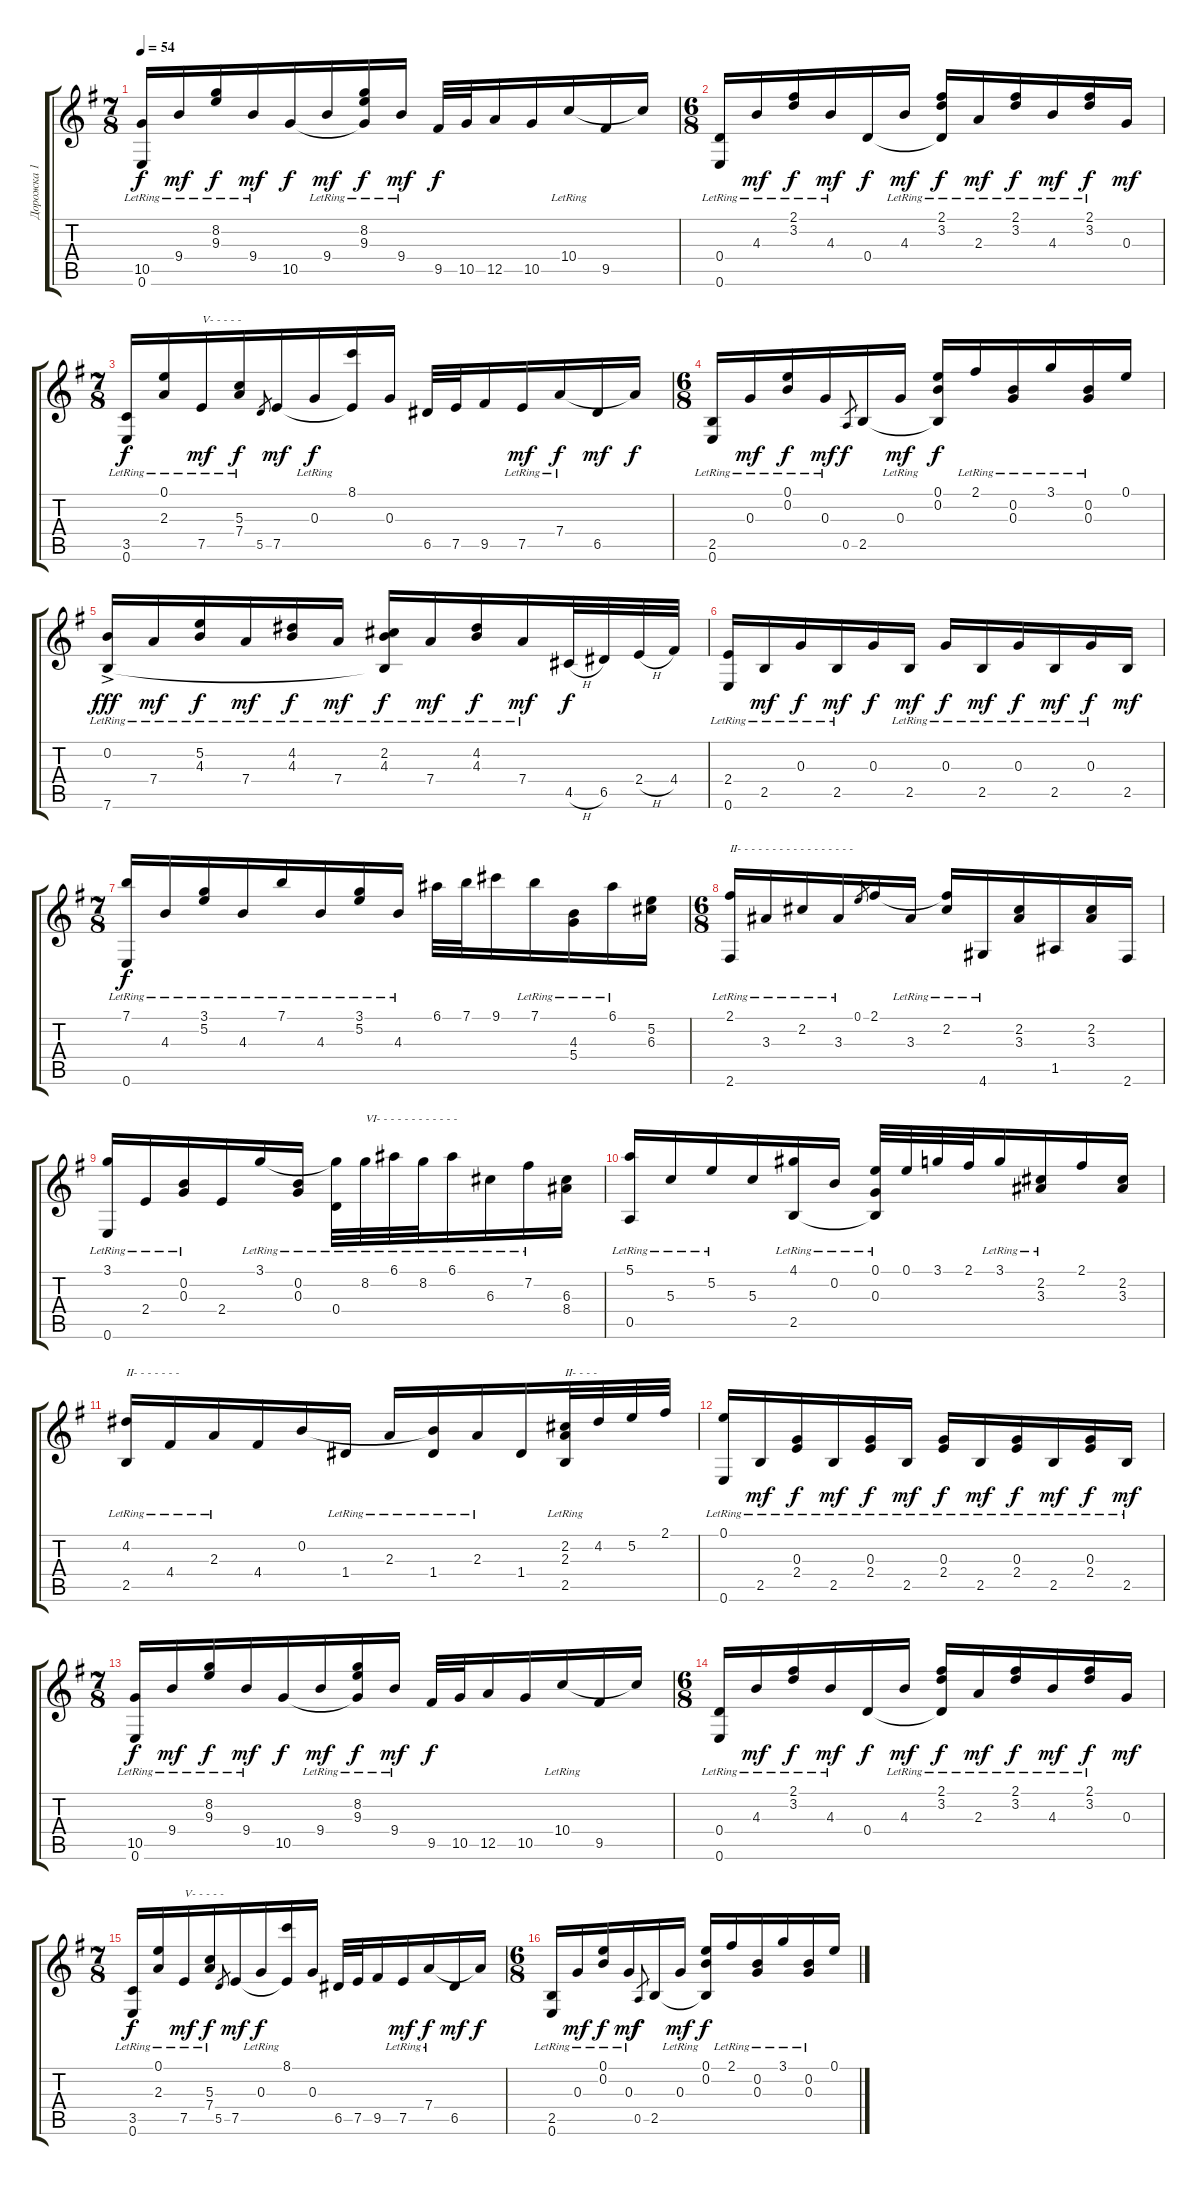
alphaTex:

\track ("Дорожка 1" "Дорожка 1") {instrument acousticguitarnylon}
\staff {score tabs}
\tuning (E4 B3 G3 D3 A2 E2) {hide}
\ts (7 8)
\tempo 54
\clef g2
\ks eminor
(10.5{lr} 0.6{lr}).16{dy f} 9.4{lr}.16{dy mf} (8.2{lr} 9.3{lr}).16{dy f} 9.4{lr}.16{dy mf} 10.5.16{dy f} 9.4{lr}.16{dy mf} (8.2{lr} 9.3{lr} 10.5{t}).16{dy f} 9.4{lr}.16{dy mf} 9.5.32{dy f} 10.5.32 12.5.16 10.5.16 10.4{lr}.16 9.5.16 10.4{t}.16 |
\ts (6 8)
(0.4{lr} 0.6{lr}).16 4.3{lr}.16{dy mf} (2.1{lr} 3.2{lr}).16{dy f} 4.3{lr}.16{dy mf} 0.4.16{dy f} 4.3{lr}.16{dy mf} (2.1{lr} 3.2{lr} 0.4{t}).16{dy f} 2.3{lr}.16{dy mf} (2.1{lr} 3.2{lr}).16{dy f} 4.3{lr}.16{dy mf} (2.1{lr} 3.2{lr}).16{dy f} 0.3.16{dy mf} |
\ts (7 8)
(3.5{lr} 0.6{lr}).16{dy f} (0.1{lr} 2.3{lr}).16 7.5{lr}.16{txt "V- - - - -" dy mf} (5.3{lr} 7.4{lr}).16{dy f} 5.5.8{gr} 7.5.16{dy mf} 0.3{lr}.16{dy f} (8.1 7.5{t}).16 0.3.16 6.5.32 7.5.32 9.5.16 7.5{lr}.16{dy mf} 7.4{lr}.16{dy f} 6.5.16{dy mf} 7.4{t}.16{dy f} |
\ts (6 8)
(2.5{lr} 0.6{lr}).16 0.3{lr}.16{dy mf} (0.1{lr} 0.2{lr}).16{dy f} 0.3{lr}.16{dy mf} 0.5.8{gr dy f} 2.5.16 0.3{lr}.16{dy mf} (0.1 0.2 2.5{t}).16{dy f} 2.1{lr}.16 (0.2{lr} 0.3{lr}).16 3.1{lr}.16 (0.2{lr} 0.3{lr}).16 0.1.16 |
(0.2{ac lr} 7.6).16{dy fff} 7.4{lr}.16{dy mf} (5.2{lr} 4.3{lr}).16{dy f} 7.4{lr}.16{dy mf} (4.2{lr} 4.3{lr}).16{dy f} 7.4{lr}.16{dy mf} (2.2{lr} 4.3{lr} 7.6{t}).16{dy f} 7.4{lr}.16{dy mf} (4.2{lr} 4.3{lr}).16{dy f} 7.4{lr}.16{dy mf} 4.5{h}.32{dy f} 6.5.32 2.4{h}.32 4.4.32 |
(2.4{lr} 0.6{lr}).16 2.5{lr}.16{dy mf} 0.3{lr}.16{dy f} 2.5{lr}.16{dy mf} 0.3.16{dy f} 2.5{lr}.16{dy mf} 0.3{lr}.16{dy f} 2.5{lr}.16{dy mf} 0.3{lr}.16{dy f} 2.5{lr}.16{dy mf} 0.3{lr}.16{dy f} 2.5.16{dy mf} |
\ts (7 8)
(7.1{lr} 0.6{lr}).16{dy f} 4.3{lr}.16 (3.1{lr} 5.2{lr}).16 4.3{lr}.16 7.1{lr}.16 4.3{lr}.16 (3.1{lr} 5.2{lr}).16 4.3{lr}.16 6.1.32 7.1.32 9.1.16 7.1{lr}.16 (4.3{lr} 5.4{lr}).16 6.1{lr}.16 (5.2 6.3).16 |
\ts (6 8)
(2.1{lr} 2.6{lr}).16{txt "II- - - - - - - - - - - - - - - - -"} 3.3{lr}.16 2.2{lr}.16 3.3{lr}.16 0.1.8{gr} 2.1.16 3.3{lr}.16 (2.1{t} 2.2{lr}).16 4.6{lr}.16 (2.2 3.3).16 1.5.16 (2.2 3.3).16 2.6.16 |
(3.1{lr} 0.6{lr}).16 2.4{lr}.16 (0.2{lr} 0.3{lr}).16 2.4.16 3.1{lr}.16 (0.2{lr} 0.3{lr}).16 (3.1{t} 0.4{lr}).32 8.2{lr}.32{txt "VI- - - - - - - - - - - -"} 6.1{lr}.32 8.2{lr}.32 6.1{lr}.16 6.3{lr}.16 7.2{lr}.16 (6.3 8.4).16 |
(5.1{lr} 0.5{lr}).16 5.3{lr}.16 5.2{lr}.16 5.3.16 (4.1{lr} 2.5).16 0.2{lr}.16 (0.1 0.3{lr} 2.5{t}).32 0.1.32 3.1.32 2.1.32 3.1{lr}.16 (2.2{lr} 3.3{lr}).16 2.1.16 (2.2 3.3).16 |
(4.2{lr} 2.5{lr}).16{txt "II- - - - - - -"} 4.4{lr}.16 2.3{lr}.16 4.4.16 0.2.16 1.4{lr}.16 2.3{lr}.16 (0.2{t} 1.4{lr}).16 2.3{lr}.16 1.4.16 (2.2 2.3{lr} 2.5{lr}).32{txt "II- - - -"} 4.2.32 5.2.32 2.1.32 |
(0.1{lr} 0.6).16 2.5{lr}.16{dy mf} (0.3{lr} 2.4{lr}).16{dy f} 2.5{lr}.16{dy mf} (0.3{lr} 2.4{lr}).16{dy f} 2.5{lr}.16{dy mf} (0.3{lr} 2.4{lr}).16{dy f} 2.5{lr}.16{dy mf} (0.3{lr} 2.4{lr}).16{dy f} 2.5{lr}.16{dy mf} (0.3{lr} 2.4{lr}).16{dy f} 2.5{lr}.16{dy mf} |
\ts (7 8)
(10.5{lr} 0.6{lr}).16{dy f} 9.4{lr}.16{dy mf} (8.2{lr} 9.3{lr}).16{dy f} 9.4{lr}.16{dy mf} 10.5.16{dy f} 9.4{lr}.16{dy mf} (8.2{lr} 9.3{lr} 10.5{t}).16{dy f} 9.4{lr}.16{dy mf} 9.5.32{dy f} 10.5.32 12.5.16 10.5.16 10.4{lr}.16 9.5.16 10.4{t}.16 |
\ts (6 8)
(0.4{lr} 0.6{lr}).16 4.3{lr}.16{dy mf} (2.1{lr} 3.2{lr}).16{dy f} 4.3{lr}.16{dy mf} 0.4.16{dy f} 4.3{lr}.16{dy mf} (2.1{lr} 3.2{lr} 0.4{t}).16{dy f} 2.3{lr}.16{dy mf} (2.1{lr} 3.2{lr}).16{dy f} 4.3{lr}.16{dy mf} (2.1{lr} 3.2{lr}).16{dy f} 0.3.16{dy mf} |
\ts (7 8)
(3.5{lr} 0.6{lr}).16{dy f} (0.1{lr} 2.3{lr}).16 7.5{lr}.16{txt "V- - - - -" dy mf} (5.3{lr} 7.4{lr}).16{dy f} 5.5.8{gr} 7.5.16{dy mf} 0.3{lr}.16{dy f} (8.1 7.5{t}).16 0.3.16 6.5.32 7.5.32 9.5.16 7.5{lr}.16{dy mf} 7.4{lr}.16{dy f} 6.5.16{dy mf} 7.4{t}.16{dy f} |
\ts (6 8)
(2.5{lr} 0.6{lr}).16 0.3{lr}.16{dy mf} (0.1{lr} 0.2{lr}).16{dy f} 0.3{lr}.16{dy mf} 0.5.8{gr dy f} 2.5.16 0.3{lr}.16{dy mf} (0.1 0.2 2.5{t}).16{dy f} 2.1{lr}.16 (0.2{lr} 0.3{lr}).16 3.1{lr}.16 (0.2{lr} 0.3{lr}).16 0.1.16
